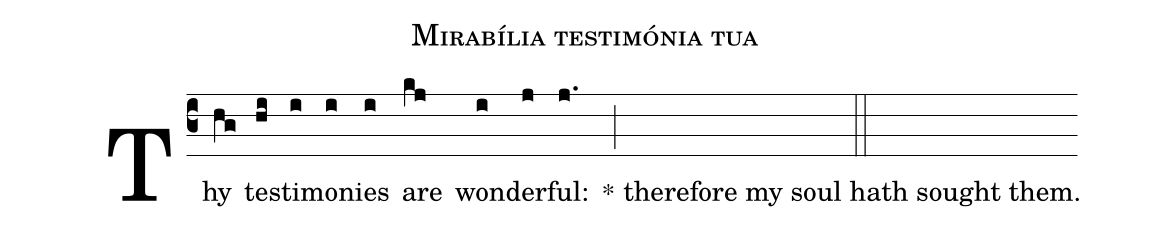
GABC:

name: Mirabília testimónia tua;
%%
(c3) Thy(hg) tes(hi)ti(i)mo(i)nies(i) are(kj) won(i)der(j)ful:(j.) *(;) therefore my soul hath sought them.(::)
